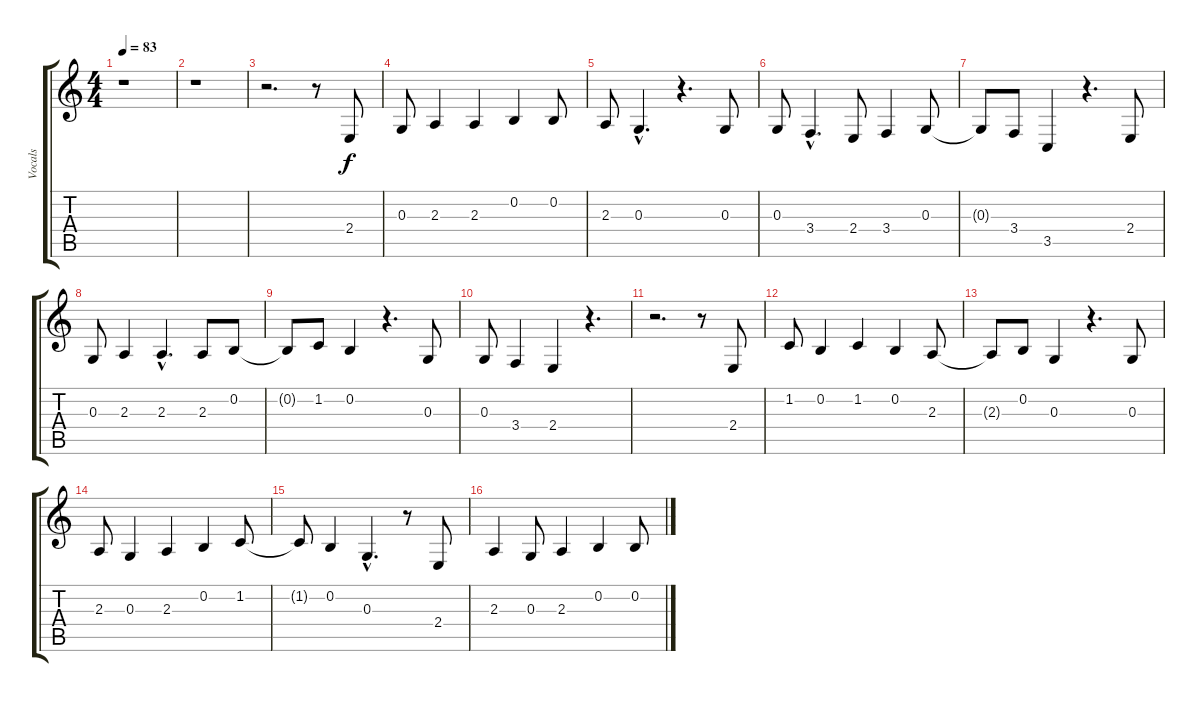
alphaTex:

\track ("Vocals" "Vocals") {instrument vibraphone}
\staff {score tabs}
\tuning (E4 B3 G3 D3 A2 E2) {hide}
\ts (4 4)
\tempo 83
\clef g2
\ks c
r.1{dy f} |
r.1 |
r.2{d} r.8 2.4.8 |
0.3.8 2.3.4 2.3.4 0.2.4 0.2.8 |
2.3.8 0.3{hac}.4{d} r.4{d} 0.3.8 |
0.3.8 3.4{hac}.4{d} 2.4.8 3.4.4 0.3.8 |
0.3{t}.8 3.4.8 3.5.4 r.4{d} 2.4.8 |
0.3.8 2.3.4 2.3{hac}.4{d} 2.3.8 0.2.8 |
0.2{t}.8 1.2.8 0.2.4 r.4{d} 0.3.8 |
0.3.8 3.4.4 2.4.4 r.4{d} |
r.2{d} r.8 2.4.8 |
1.2.8 0.2.4 1.2.4 0.2.4 2.3.8 |
2.3{t}.8 0.2.8 0.3.4 r.4{d} 0.3.8 |
2.3.8 0.3.4 2.3.4 0.2.4 1.2.8 |
1.2{t}.8 0.2.4 0.3{hac}.4{d} r.8 2.4.8 |
2.3.4 0.3.8 2.3.4 0.2.4 0.2.8
